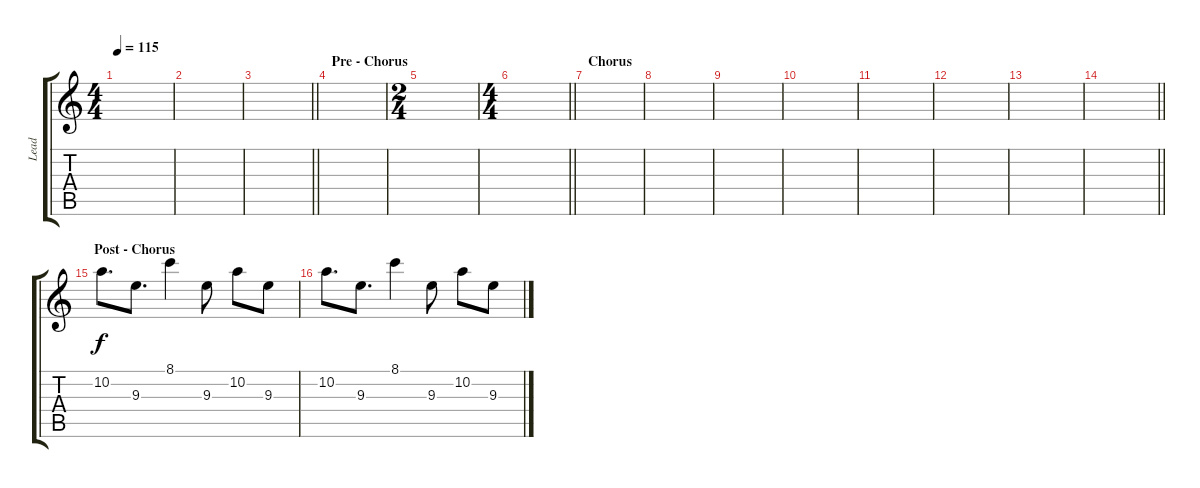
\track ("Lead" "Lead") {instrument acousticguitarsteel}
\staff {score tabs}
\tuning (E4 B3 G3 D3 A2 D2) {hide}
\ts (4 4)
\tempo 115
\clef g2
\ks c
|
|
\barLineRight lightlight
|
\section ("" "Pre - Chorus")
|
\ts (2 4)
|
\ts (4 4)
\barLineRight lightlight
|
\section ("" "Chorus")
|
|
|
|
|
|
|
\barLineRight lightlight
|
\section ("" "Post - Chorus")
10.2.8{d instrument lead2sawtooth} 9.3.8{d} 8.1.4 9.3.8 10.2.8 9.3.8 |
10.2.8{d} 9.3.8{d} 8.1.4 9.3.8 10.2.8 9.3.8
